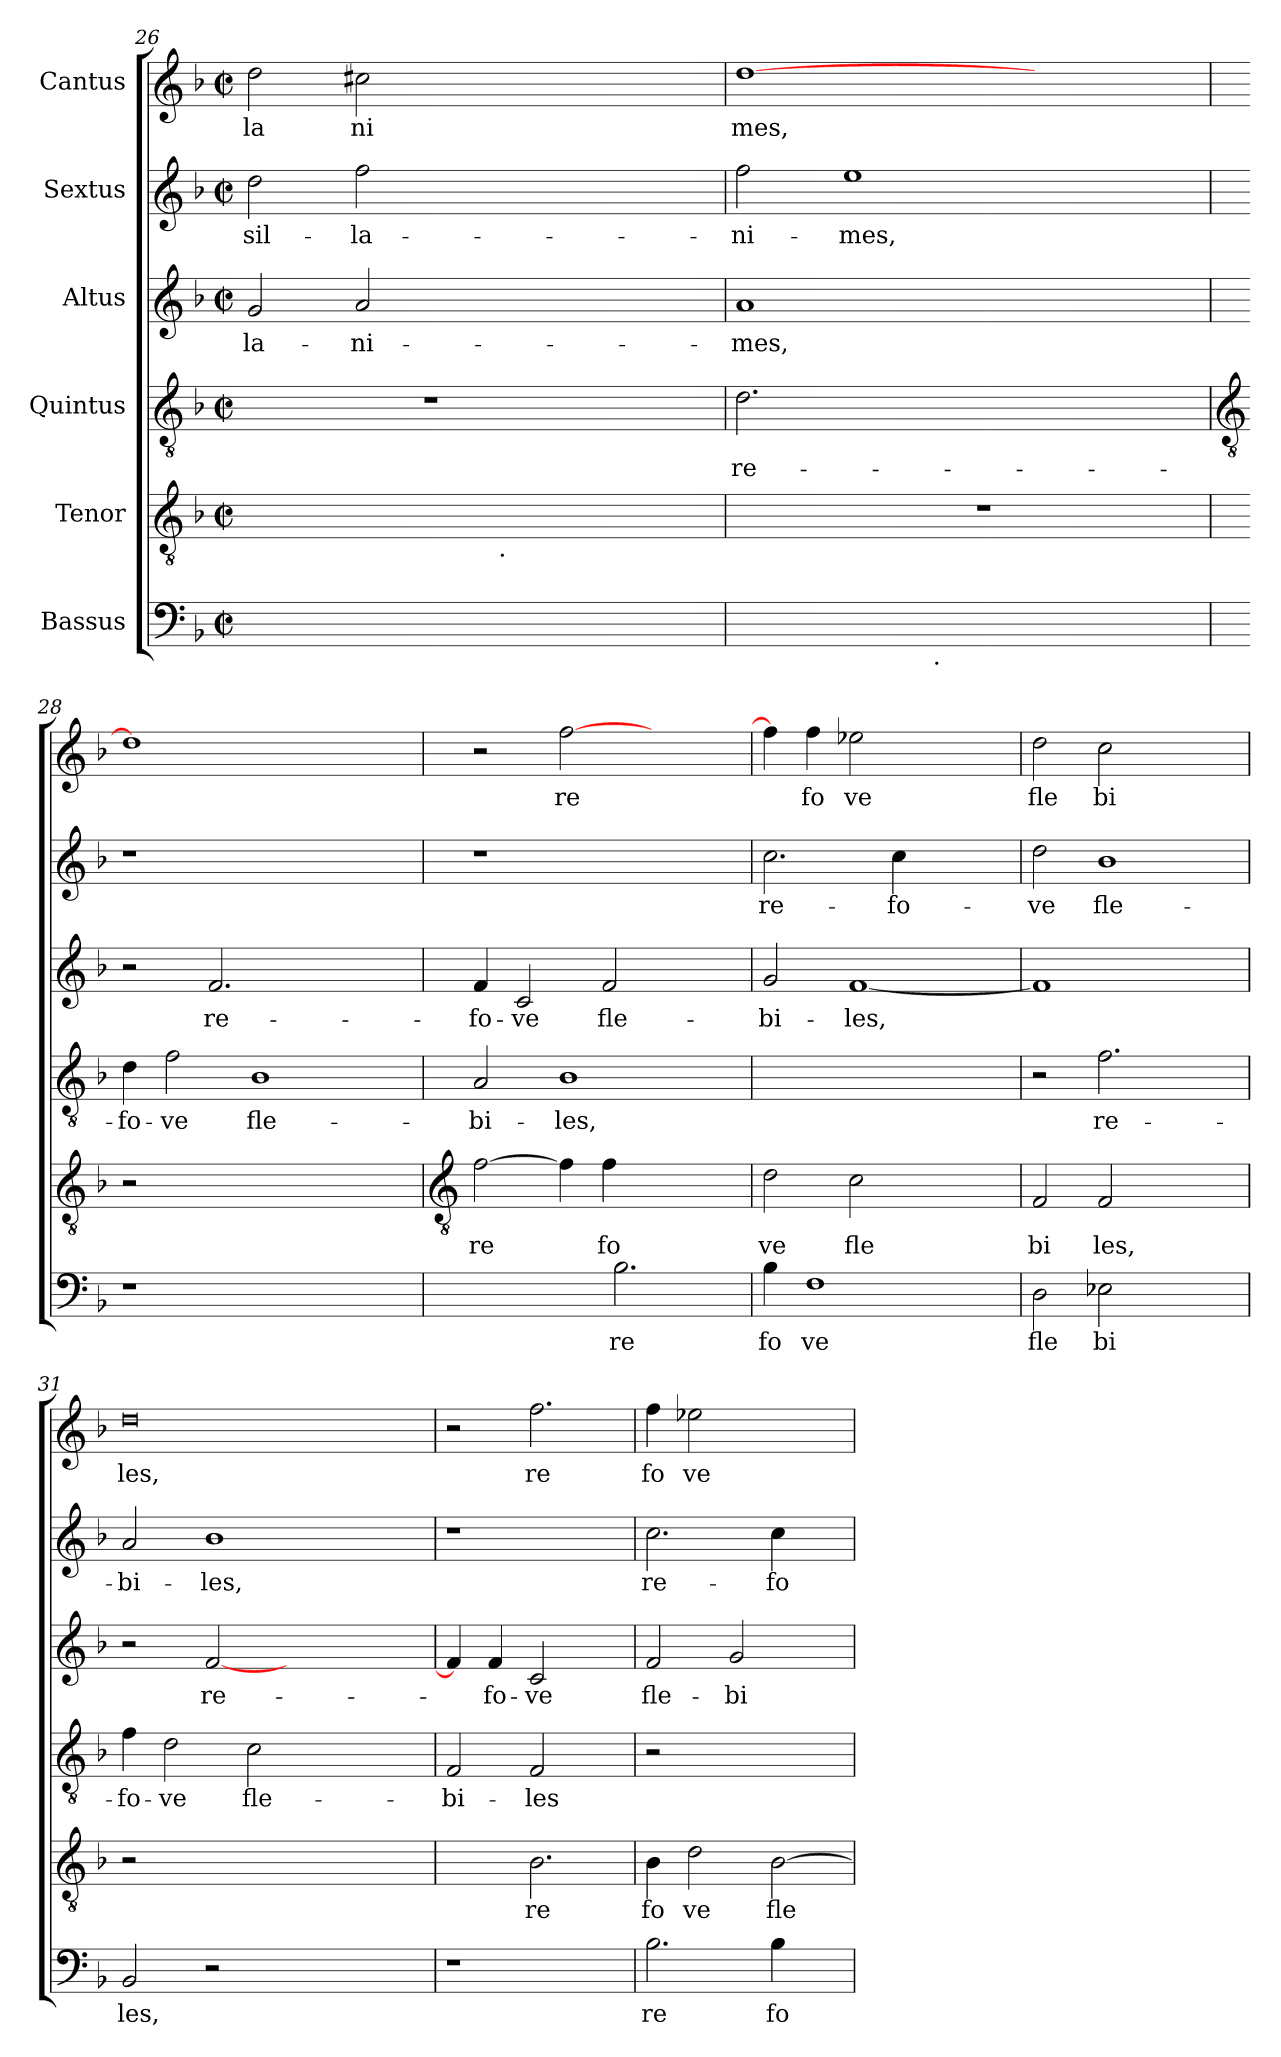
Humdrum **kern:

**kern	**text	**kern	**text	**kern	**text	**kern	**text	**kern	**text	**kern	**text
*part6	*part6	*part5	*part5	*part4	*part4	*part3	*part3	*part2	*part2	*part1	*part1
*staff6	*staff6	*staff5	*staff5	*staff4	*staff4	*staff3	*staff3	*staff2	*staff2	*staff1	*staff1
*I"Bassus	*	*I"Tenor	*	*I"Quintus	*	*I"Altus	*	*I"Sextus	*	*I"Cantus	*
*clefF4	*	*clefGv2	*	*clefGv2	*	*clefG2	*	*clefG2	*	*clefG2	*
*k[b-]	*	*k[b-]	*	*k[b-]	*	*k[b-]	*	*k[b-]	*	*k[b-]	*
*F:	*	*F:	*	*F:	*	*F:	*	*F:	*	*F:	*
*M2/2	*	*M2/2	*	*M2/2	*	*M2/2	*	*M2/2	*	*M2/2	*
*met(c|)	*	*met(c|)	*	*met(c|)	*	*met(c|)	*	*met(c|)	*	*met(c|)	*
=26A	=26A	=26A	=26A	=26A	=26A	=26A	=26A	=26A	=26A	=26A	=26A
!	!	!	!	!	!	!	!LO:LY:b	!	!LO:LY:b	!	!LO:LY:b
4ryy	.	4ryy	.	4ryy	.	2g/	-la-	2dd\	-sil-	2dd\	la
4ryy	.	4ryy	.	4ryy	.	.	.	.	.	.	.
!	!	!	!	!	!	!	!LO:LY:b	!	!LO:LY:b	!	!LO:LY:b
4ryy	.	4ryy	.	4ryy	.	2a/	-ni-	2ff\	-la-	2cc#X\	ni
32ryy	.	32ryy	.	32ryy	.	.	.	.	.	.	.
4ryy	.	32ryy	.	1r	.	.	.	.	.	.	.
.	.	32ryy	.	.	.	.	.	.	.	.	.
.	.	32ryy	.	.	.	.	.	.	.	.	.
.	.	32ryy	.	.	.	.	.	.	.	.	.
.	.	32ryy	.	.	.	.	.	.	.	.	.
!	!	!LO:TX:b:t=.	!	!	!	!	!	!	!	!	!
.	.	32ryy	.	.	.	.	.	.	.	.	.
.	.	4ryy	.	.	.	.	.	.	.	.	.
.	.	.	.	.	.	2ryy	.	2ryy	.	2ryy	.
2.ryy	.	.	.	.	.	.	.	.	.	.	.
.	.	2ryy	.	.	.	.	.	.	.	.	.
.	.	.	.	.	.	4ryy	.	4ryy	.	4ryy	.
.	.	16ryy	.	.	.	.	.	.	.	.	.
.	.	.	.	.	.	32ryy	.	32ryy	.	32ryy	.
=27A	=27A	=27A	=27A	=27A	=27A	=27A	=27A	=27A	=27A	=27A	=27A
!	!	!	!	!	!LO:LY:b	!	!LO:LY:b	!	!LO:LY:b	!	!LO:LY:b
4ryy	.	4ryy	.	2.d\	re-	1a	-mes,	2ff\	-ni-	[1dd	mes,
4ryy	.	4ryy	.	.	.	.	.	.	.	.	.
!	!	!	!	!	!	!	!	!	!LO:LY:b	!	!
32ryy	.	4ryy	.	.	.	.	.	1ee	-mes,	.	.
32ryy	.	.	.	.	.	.	.	.	.	.	.
32ryy	.	.	.	.	.	.	.	.	.	.	.
32ryy	.	.	.	.	.	.	.	.	.	.	.
32ryy	.	.	.	.	.	.	.	.	.	.	.
32ryy	.	.	.	.	.	.	.	.	.	.	.
!LO:TX:b:t=.	!	!	!	!	!	!	!	!	!	!	!
32ryy	.	.	.	.	.	.	.	.	.	.	.
4ryy	.	.	.	.	.	.	.	.	.	.	.
.	.	32ryy	.	1ryy	.	.	.	.	.	.	.
.	.	1r	.	.	.	.	.	.	.	.	.
2ryy	.	.	.	.	.	.	.	.	.	.	.
.	.	.	.	.	.	2ryy	.	.	.	2ryy	.
4ryy	.	.	.	.	.	.	.	.	.	.	.
.	.	.	.	.	.	4ryy	.	4ryy	.	4ryy	.
16ryy	.	.	.	.	.	.	.	.	.	.	.
.	.	.	.	32ryy	.	32ryy	.	32ryy	.	32ryy	.
!!LO:LB:g=z
=28	=28	=28	=28	=28	=28	=28	=28	=28	=28	=28	=28
*	*	*	*	*clefGv2	*	*	*	*	*	*	*
!	!	!	!	!	!LO:LY:b	!	!	!	!	!	!
1r	.	2r	.	4d\	-fo-	2r	.	1r	.	1dd]	.
!	!	!	!	!	!LO:LY:b	!	!	!	!	!	!
.	.	.	.	2f\	-ve	.	.	.	.	.	.
!	!	!	!	!	!	!	!LO:LY:b	!	!	!	!
.	.	1ryy	.	.	.	2.f/	re-	.	.	.	.
!	!	!	!	!	!LO:LY:b	!	!	!	!	!	!
.	.	.	.	1B-	fle-	.	.	.	.	.	.
2.ryy	.	.	.	.	.	.	.	2.ryy	.	2.ryy	.
.	.	.	.	.	.	2ryy	.	.	.	.	.
.	.	4ryy	.	.	.	.	.	.	.	.	.
!!LO:LB:g=z
=28A	=28A	=28A	=28A	=28A	=28A	=28A	=28A	=28A	=28A	=28A	=28A
*	*	*clefGv2	*	*	*	*	*	*	*	*	*
!	!	!	!LO:LY:b	!	!LO:LY:b	!	!LO:LY:b	!	!	!	!
4ryy	.	[2f\	re	2A/	-bi-	4f/	-fo-	1r	.	2r	.
!	!	!	!	!	!	!	!LO:LY:b	!	!	!	!
4ryy	.	.	.	.	.	2c/	-ve	.	.	.	.
!	!	!	!	!	!LO:LY:b	!	!	!	!	!	!LO:LY:b
4ryy	.	4f\]	.	1B-	-les,	.	.	.	.	[2ff\	re
!	!	!	!LO:LY:b	!	!	!	!LO:LY:b	!	!	!	!
32ryy	.	4f\	fo	.	.	2f/	fle-	.	.	.	.
!	!LO:LY:b	!	!	!	!	!	!	!	!	!	!
2.B-\	re	.	.	.	.	.	.	.	.	.	.
.	.	2ryy	.	.	.	.	.	2ryy	.	2ryy	.
.	.	.	.	.	.	4ryy	.	.	.	.	.
.	.	32ryy	.	32ryy	.	32ryy	.	32ryy	.	32ryy	.
=29A	=29A	=29A	=29A	=29A	=29A	=29A	=29A	=29A	=29A	=29A	=29A
!	!LO:LY:b	!	!LO:LY:b	!	!	!	!LO:LY:b	!	!LO:LY:b	!	!
4B-\	fo	2d\	ve	4ryy	.	2g/	-bi-	2.cc\	re-	4ff\]	.
!	!LO:LY:b	!	!	!	!	!	!	!	!	!	!LO:LY:b
1F	ve	.	.	4ryy	.	.	.	.	.	4ff\	fo
!	!	!	!LO:LY:b	!	!	!	!LO:LY:b	!	!	!	!LO:LY:b
.	.	2c\	fle	4ryy	.	[1f	-les,	.	.	2ee-X\	ve
!	!	!	!	!	!	!	!	!	!LO:LY:b	!	!
.	.	.	.	4ryy	.	.	.	4cc\	-fo-	.	.
.	.	2ryy	.	2ryy	.	.	.	2ryy	.	2ryy	.
4ryy	.	.	.	.	.	.	.	.	.	.	.
=30A	=30A	=30A	=30A	=30A	=30A	=30A	=30A	=30A	=30A	=30A	=30A
!	!LO:LY:b	!	!LO:LY:b	!	!	!	!	!	!LO:LY:b	!	!LO:LY:b
2D\	fle	2F/	bi	2r	.	1f]	.	2dd\	-ve	2dd\	fle
!	!LO:LY:b	!	!LO:LY:b	!	!LO:LY:b	!	!	!	!LO:LY:b	!	!LO:LY:b
2E-X\	bi	2F/	les,	2.f\	re-	.	.	1b-	fle-	2cc\	bi
2ryy	.	2ryy	.	.	.	2ryy	.	.	.	2ryy	.
.	.	.	.	4ryy	.	.	.	.	.	.	.
=31A	=31A	=31A	=31A	=31A	=31A	=31A	=31A	=31A	=31A	=31A	=31A
!	!LO:LY:b	!	!	!	!LO:LY:b	!	!	!	!LO:LY:b	!	!LO:LY:b
2BB-/	les,	2r	.	4f\	-fo-	2r	.	2a/	-bi-	0dd	les,
!	!	!	!	!	!LO:LY:b	!	!	!	!	!	!
.	.	.	.	2d\	-ve	.	.	.	.	.	.
!	!	!	!	!	!	!	!LO:LY:b	!	!LO:LY:b	!	!
2r	.	4ryy	.	.	.	[2f/	re-	1b-	-les,	.	.
!	!	!	!	!	!LO:LY:b	!	!	!	!	!	!
.	.	4ryy	.	2c\	fle-	.	.	.	.	.	.
1ryy	.	1ryy	.	.	.	1ryy	.	.	.	.	.
.	.	.	.	2.ryy	.	.	.	.	.	.	.
.	.	.	.	.	.	.	.	2ryy	.	.	.
=33A	=33A	=33A	=33A	=33A	=33A	=33A	=33A	=33A	=33A	=33A	=33A
!	!	!	!	!	!LO:LY:b	!	!	!	!	!	!
1r	.	4ryy	.	2F/	-bi-	4f/]	.	1r	.	2r	.
!	!	!	!	!	!	!	!LO:LY:b	!	!	!	!
.	.	4ryy	.	.	.	4f/	-fo-	.	.	.	.
!	!	!	!LO:LY:b	!	!LO:LY:b	!	!LO:LY:b	!	!	!	!LO:LY:b
.	.	2.B-\	re	2F/	-les	2c/	-ve	.	.	2.ff\	re
4ryy	.	.	.	4ryy	.	4ryy	.	4ryy	.	.	.
=34A	=34A	=34A	=34A	=34A	=34A	=34A	=34A	=34A	=34A	=34A	=34A
!	!LO:LY:b	!	!LO:LY:b	!	!	!	!LO:LY:b	!	!LO:LY:b	!	!LO:LY:b
2.B-\	re	4B-\	fo	2r	.	2f/	fle-	2.cc\	re-	4ff\	fo
!	!	!	!LO:LY:b	!	!	!	!	!	!	!	!LO:LY:b
.	.	2d\	ve	.	.	.	.	.	.	2ee-X\	ve
!	!	!	!	!	!	!	!LO:LY:b	!	!	!	!
.	.	.	.	2.ryy	.	2g/	-bi-	.	.	.	.
!	!LO:LY:b	!	!LO:LY:b	!	!	!	!	!	!LO:LY:b	!	!
4B-\	fo	[2B-\	fle	.	.	.	.	4cc\	-fo-	2ryy	.
4ryy	.	.	.	.	.	4ryy	.	4ryy	.	.	.
=	=	=	=	=	=	=	=	=	=	=	=
*-	*-	*-	*-	*-	*-	*-	*-	*-	*-	*-	*-
